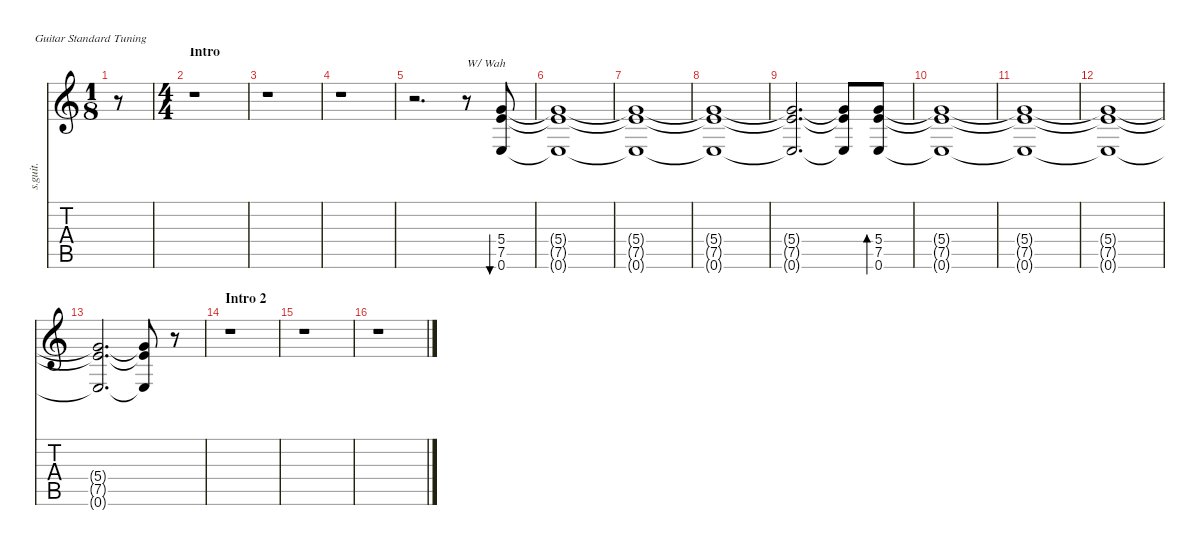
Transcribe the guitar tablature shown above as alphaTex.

\defaultSystemsLayout 4
\hideDynamics
\bracketExtendMode nobrackets
\track ("Kirk Hammett (Overdriven)" "s.guit.") {instrument overdrivenguitar}
\staff {score tabs}
\tuning (E4 B3 G3 D3 A2 E2)
\ts (1 8)
\beaming (8 2 2 2 2)
\tempo (124 hide)
\clef g2
\ks c
r.8{dy f instrument overdrivenguitar} |
\ts (4 4)
\beaming (8 2 2 2 2)
\section ("" "Intro")
r.1 |
r.1 |
r.1 |
r.2{d} r.8{txt "W/ Wah"} (5.4 7.5 0.6).8{bu 30 lyrics (0 "") lyrics (1 "") lyrics (2 "") lyrics (3 "") lyrics (4 "")} |
(5.4{t} 7.5{t} 0.6{t}).1{lyrics (0 "") lyrics (1 "") lyrics (2 "") lyrics (3 "") lyrics (4 "")} |
(5.4{t} 7.5{t} 0.6{t}).1{lyrics (0 "") lyrics (1 "") lyrics (2 "") lyrics (3 "") lyrics (4 "")} |
(5.4{t} 7.5{t} 0.6{t}).1{lyrics (0 "") lyrics (1 "") lyrics (2 "") lyrics (3 "") lyrics (4 "")} |
(5.4{t} 7.5{t} 0.6{t}).2{d lyrics (0 "") lyrics (1 "") lyrics (2 "") lyrics (3 "") lyrics (4 "")} (5.4{t} 7.5{t} 0.6{t}).8{lyrics (0 "") lyrics (1 "") lyrics (2 "") lyrics (3 "") lyrics (4 "")} (5.4 7.5 0.6).8{bd 30 lyrics (0 "") lyrics (1 "") lyrics (2 "") lyrics (3 "") lyrics (4 "")} |
(5.4{t} 7.5{t} 0.6{t}).1{lyrics (0 "") lyrics (1 "") lyrics (2 "") lyrics (3 "") lyrics (4 "")} |
(5.4{t} 7.5{t} 0.6{t}).1{lyrics (0 "") lyrics (1 "") lyrics (2 "") lyrics (3 "") lyrics (4 "")} |
(5.4{t} 7.5{t} 0.6{t}).1{lyrics (0 "") lyrics (1 "") lyrics (2 "") lyrics (3 "") lyrics (4 "")} |
(5.4{t} 7.5{t} 0.6{t}).2{d lyrics (0 "") lyrics (1 "") lyrics (2 "") lyrics (3 "") lyrics (4 "")} (5.4{t} 7.5{t} 0.6{t}).8{lyrics (0 "") lyrics (1 "") lyrics (2 "") lyrics (3 "") lyrics (4 "")} r.8 |
\section ("" "Intro 2")
r.1 |
r.1 |
r.1
